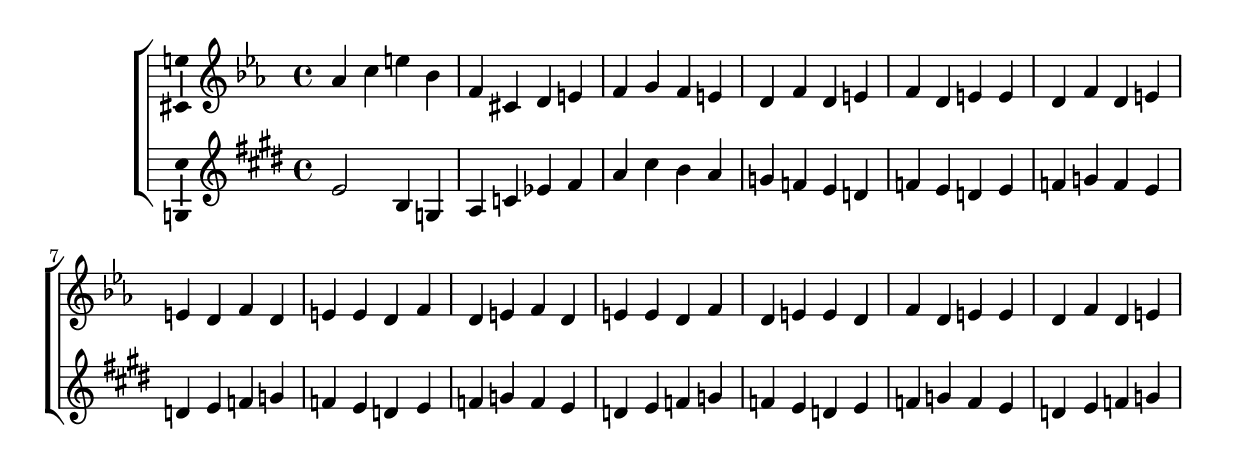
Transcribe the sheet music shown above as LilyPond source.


\header {
    texidoc = "Ambituses indicate pitch ranges for voices.

By default, the ambitus grob is put before the clef.  You can control
this behaviour through the @code{breakAlignOrder} property of the score
context by redefining the order.


The shape of the note heads to use can be changed via the
@code{note-head-style} property, which holds the glyph name of the
note head.  The vertical line between the upper and lower head can be
switched on or off via the @code{join-heads} property.

"
}

%{

 tex chokes on #

, e.g. with the following addition to the
paper block:

@example
\context @{
  \Score
\override BreakAlignment #'break-align-orders = #(make-vector 3 '(
    instrument-name
    left-edge
    span-bar
    breathing-sign
    clef
    ambitus
    key-signature
    staff-bar
    time-signature
    custos
  ))
@}
@end example

 
@example
\context @{
  \Voice
  \consists Ambitus_engraver
  Ambitus \set #'note-head-style = #'noteheads-2mensural
  Ambitus \set #'join-heads = ##f
@}
@end example


 %}
\version "2.3.2"

upper = \notes \relative c {
	\clef "treble"
	\key c \minor
	as'' c e bes f cis d e f g f e d f d e
	f d e e d f d e e d f d e e d f d e
	f d e e d f d e e d f d e e d f d e
}

lower = \notes \relative c {
	\clef "treble"
	\key e \major
	e'2 b4 g a c es fis a cis b a g f e d
	f e d e f g f e d e f g f e d e f g
	f e d e f g f e d e f g f e d e f g
}

\score { \context ChoirStaff {
	<<
		\new Staff { \upper }
		\new Staff { \lower }
	>> }
	\paper {
	       \context {
			\Score
\override BreakAlignment #'break-align-orders = #(make-vector 3 '(
				instrument-name
				left-edge
				ambitus
				span-bar
				breathing-sign
				clef
				key-signature
				staff-bar
				time-signature
				custos
			))
		}
		\context {
			\Voice
			\consists Ambitus_engraver
		}
	}
}

